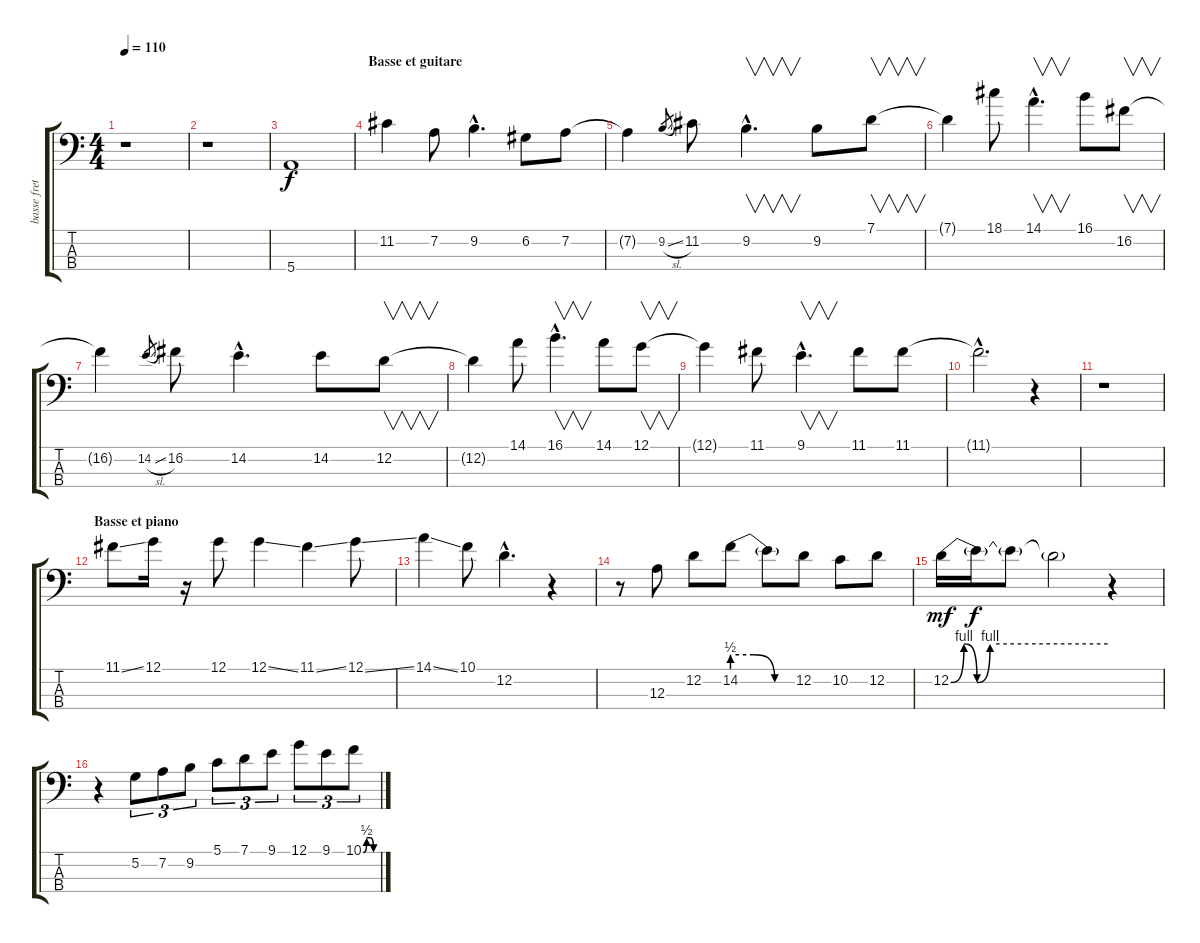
\track ("basse fretless" "basse fret") {instrument fretlessbass}
\staff {score tabs}
\tuning (G2 D2 A1 E1) {hide}
\ts (4 4)
\tempo 110
\clef f4
\ks c
r.1{dy f} |
r.1 |
5.4.1 |
\section ("" "Basse et guitare")
11.2.4{balance 3} 7.2.8 9.2{hac}.4{d} 6.2.8 7.2.8 |
7.2{t}.4 9.2{sl}.8{gr} 11.2.8 9.2{hac}.4{v d} 9.2.8 7.1.8{v} |
7.1{t}.4 18.1.8 14.1{hac}.4{v d} 16.1.8 16.2.8{v} |
16.2{t}.4 14.2{sl}.8{gr} 16.2.8 14.2{hac}.4{d} 14.2.8 12.2.8{v} |
12.2{t}.4 14.1.8 16.1{hac}.4{v d} 14.1.8 12.1.8{v} |
12.1{t}.4 11.1.8 9.1{hac}.4{v d} 11.1.8 11.1.8 |
11.1{hac t}.2{d} r.4 |
r.1 |
\section ("" "Basse et piano")
11.1{ss}.8{volume 15 balance 13} 12.1.16 r.16 12.1.8 12.1{ss}.4 11.1{ss}.4 12.1{ss}.8 |
14.1{ss}.4 10.1.8 12.2{hac}.4{d} r.4 |
r.8 12.3.8 12.2.8 14.2{be (custom 0 2 20 2 40 0 60 0)}.8 14.2{t}.8 12.2.8 10.2.8 12.2.8 |
12.2{be (custom 0 0 5 4 10 0 15 4 60 4)}.16{dy mf} 12.2{t}.16{dy f} 12.2{t}.8 12.2{t}.2 r.4 |
r.4 5.2.8{tu (3 2)} 7.2.8{tu (3 2)} 9.2.8{tu (3 2)} 5.1.8{tu (3 2)} 7.1.8{tu (3 2)} 9.1.8{tu (3 2)} 12.1.8{tu (3 2)} 9.1.8{tu (3 2)} 10.1{be (custom 0 0 15 2 30 2 45 0 60 0)}.8{tu (3 2)}
